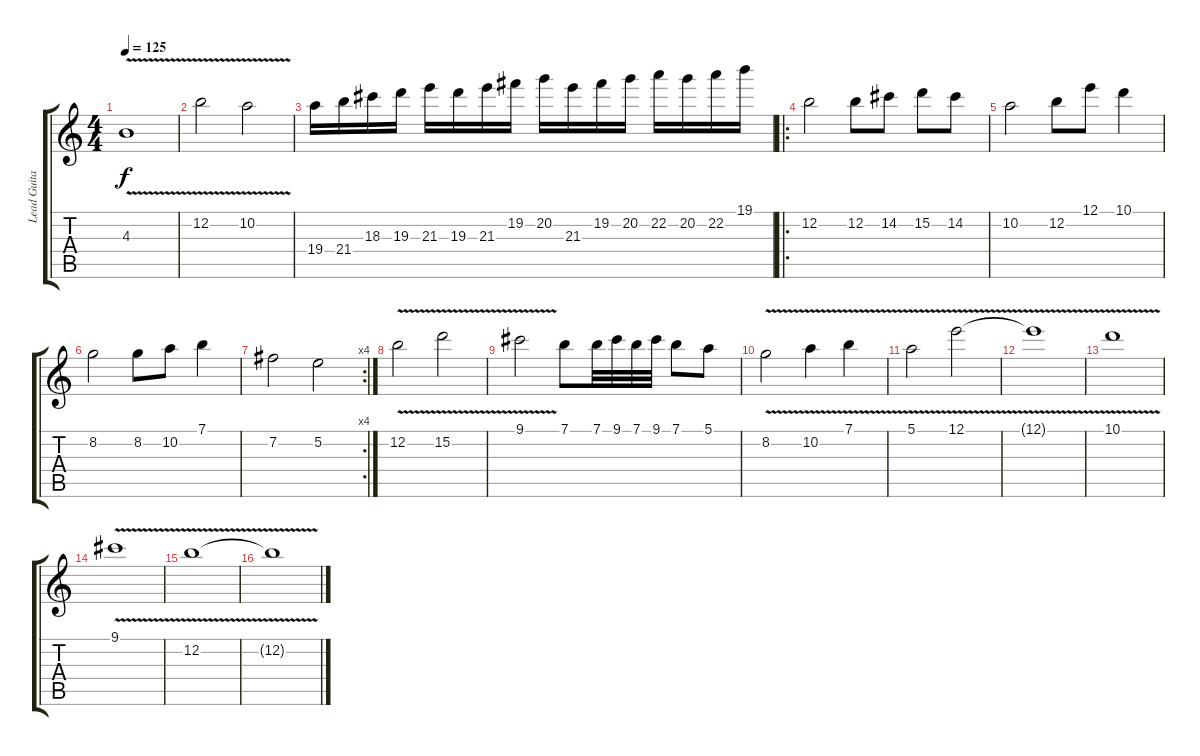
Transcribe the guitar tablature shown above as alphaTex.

\track ("Lead Guitar" "Lead Guita") {instrument overdrivenguitar}
\staff {score tabs}
\tuning (E4 B3 G3 D3 A2 E2) {hide}
\ts (4 4)
\tempo 125
\clef g2
\ks c
4.3{v}.1{dy f} |
12.2{v}.2 10.2{v}.2 |
19.4.16 21.4.16 18.3.16 19.3.16 21.3.16 19.3.16 21.3.16 19.2.16 20.2.16 21.3.16 19.2.16 20.2.16 22.2.16 20.2.16 22.2.16 19.1.16 |
\ro
12.2.2 12.2.8 14.2.8 15.2.8 14.2.8 |
10.2.2 12.2.8 12.1.8 10.1.4 |
8.2.2 8.2.8 10.2.8 7.1.4 |
\rc 4
7.2.2 5.2.2 |
12.2{v}.2 15.2{v}.2 |
9.1{v}.2 7.1.8 7.1.32 9.1.32 7.1.32 9.1.32 7.1.8 5.1.8 |
8.2{v}.2 10.2{v}.4 7.1{v}.4 |
5.1{v}.2 12.1{v}.2 |
12.1{t}.1 |
10.1{v}.1 |
9.1{v}.1 |
12.2{v}.1 |
12.2{t}.1
